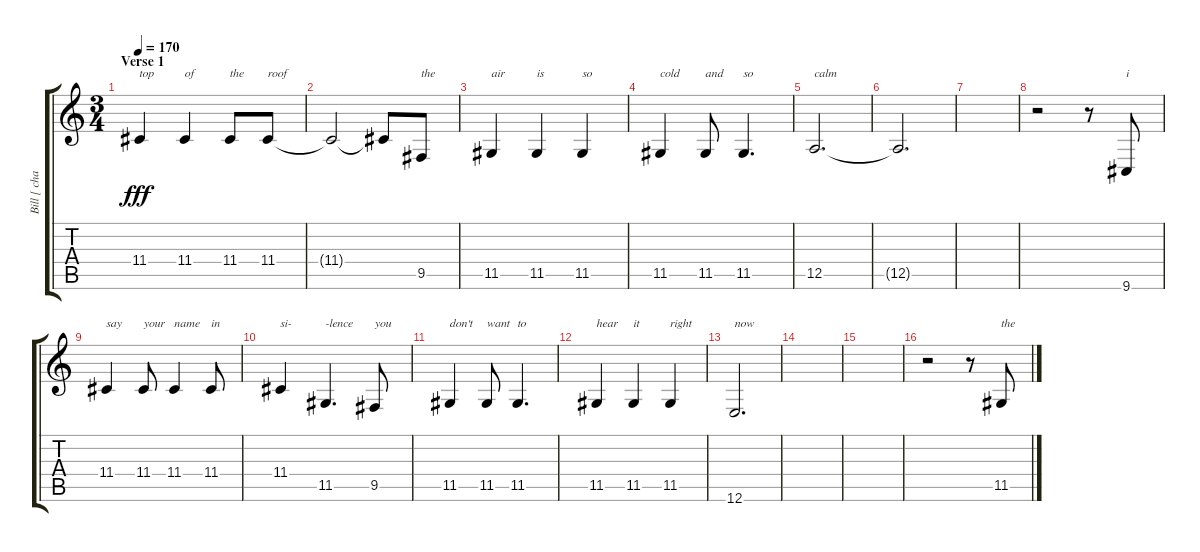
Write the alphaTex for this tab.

\track ("Bill [ chant ]" "Bill [ cha") {instrument oboe}
\staff {score tabs}
\tuning (E4 B3 G3 D3 A2 E2) {hide}
\ts (3 4)
\section ("" "Verse 1")
\tempo 170
\clef g2
\ks c
11.4.4{txt "top" dy fff} 11.4.4{txt "of"} 11.4.8{txt "the"} 11.4.8{txt "roof"} |
11.4{t}.2 11.4{t}.8 9.5.8{txt "the"} |
11.5.4{txt "air"} 11.5.4{txt "is"} 11.5.4{txt "so"} |
11.5.4{txt "cold"} 11.5.8{txt "and"} 11.5.4{d txt "so"} |
12.5.2{d txt "calm"} |
12.5{t}.2{d} |
|
r.2 r.8 9.6.8{txt "i"} |
11.4.4{txt "say"} 11.4.8{txt "your"} 11.4.4{txt "name"} 11.4.8{txt "in"} |
11.4.4{txt "si-"} 11.5.4{d txt "-lence"} 9.5.8{txt "you"} |
11.5.4{txt "don't"} 11.5.8{txt "want"} 11.5.4{d txt "to"} |
11.5.4{txt "hear"} 11.5.4{txt "it"} 11.5.4{txt "right"} |
12.6.2{d txt "now"} |
|
|
r.2 r.8 11.5.8{txt "the"}
